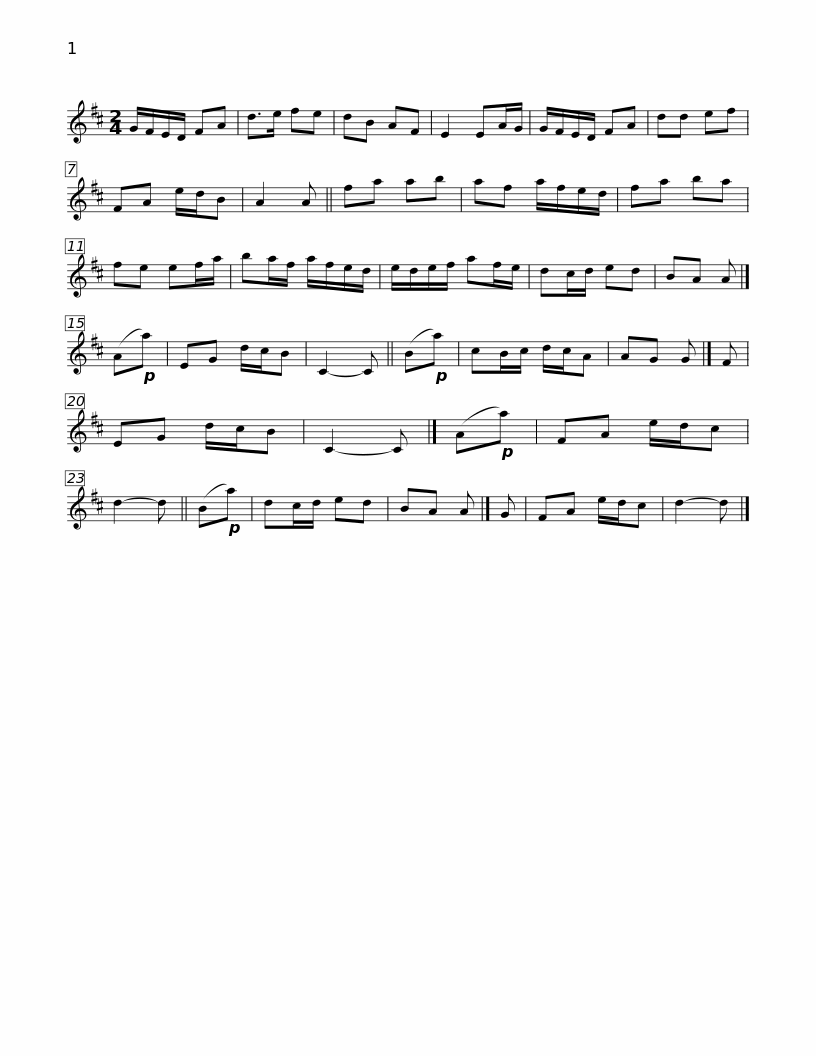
X:1
L:1/8
M:2/4
I:linebreak $
K:D
V:1 treble
V:1
 G/F/E/D/ FA | d>e fe | dB AF | E2 EA/G/ | G/F/E/D/ FA | %5
 dd ef | FA e/d/B | A2 A || fa ab |$ af a/f/e/d/ | %10
 fa ba | fe ef/a/ | ba/f/ a/f/e/d/ | e/d/e/f/ af/e/ | dc/d/ ed | %15
 BA A |] (A!p!a) | EG d/c/B |$ C2- C || (B!p!a) | %20
 cB/c/ d/c/A | AG G |] F | EG d/c/B | C2- C |] %25
 (A!p!a) | FA e/d/c | d2- d || (B!p!a) | dc/d/ ed |$ %30
 BA A |] G | FA e/d/c | d2- d |] %34
